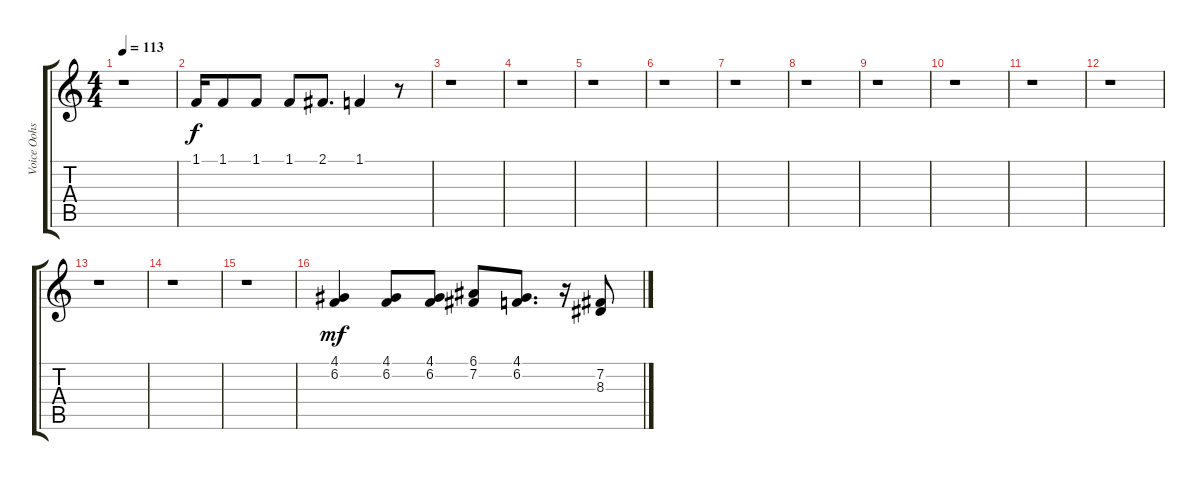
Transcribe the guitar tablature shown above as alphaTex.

\track ("Voice Oohs" "Voice Oohs") {instrument voiceoohs}
\staff {score tabs}
\tuning (E4 B3 G3 D3 A2 E2) {hide}
\ts (4 4)
\tempo 113
\clef g2
\ks c
r.1{dy f} |
1.1.16 1.1.8 1.1.8 1.1.8 2.1.8{d} 1.1.4 r.8 |
r.1 |
r.1 |
r.1 |
r.1 |
r.1 |
r.1 |
r.1 |
r.1 |
r.1 |
r.1 |
r.1 |
r.1 |
r.1 |
(4.1 6.2).4{dy mf} (4.1 6.2).8 (4.1 6.2).8 (6.1 7.2).8 (4.1 6.2).8{d} r.16 (7.2 8.3).8
